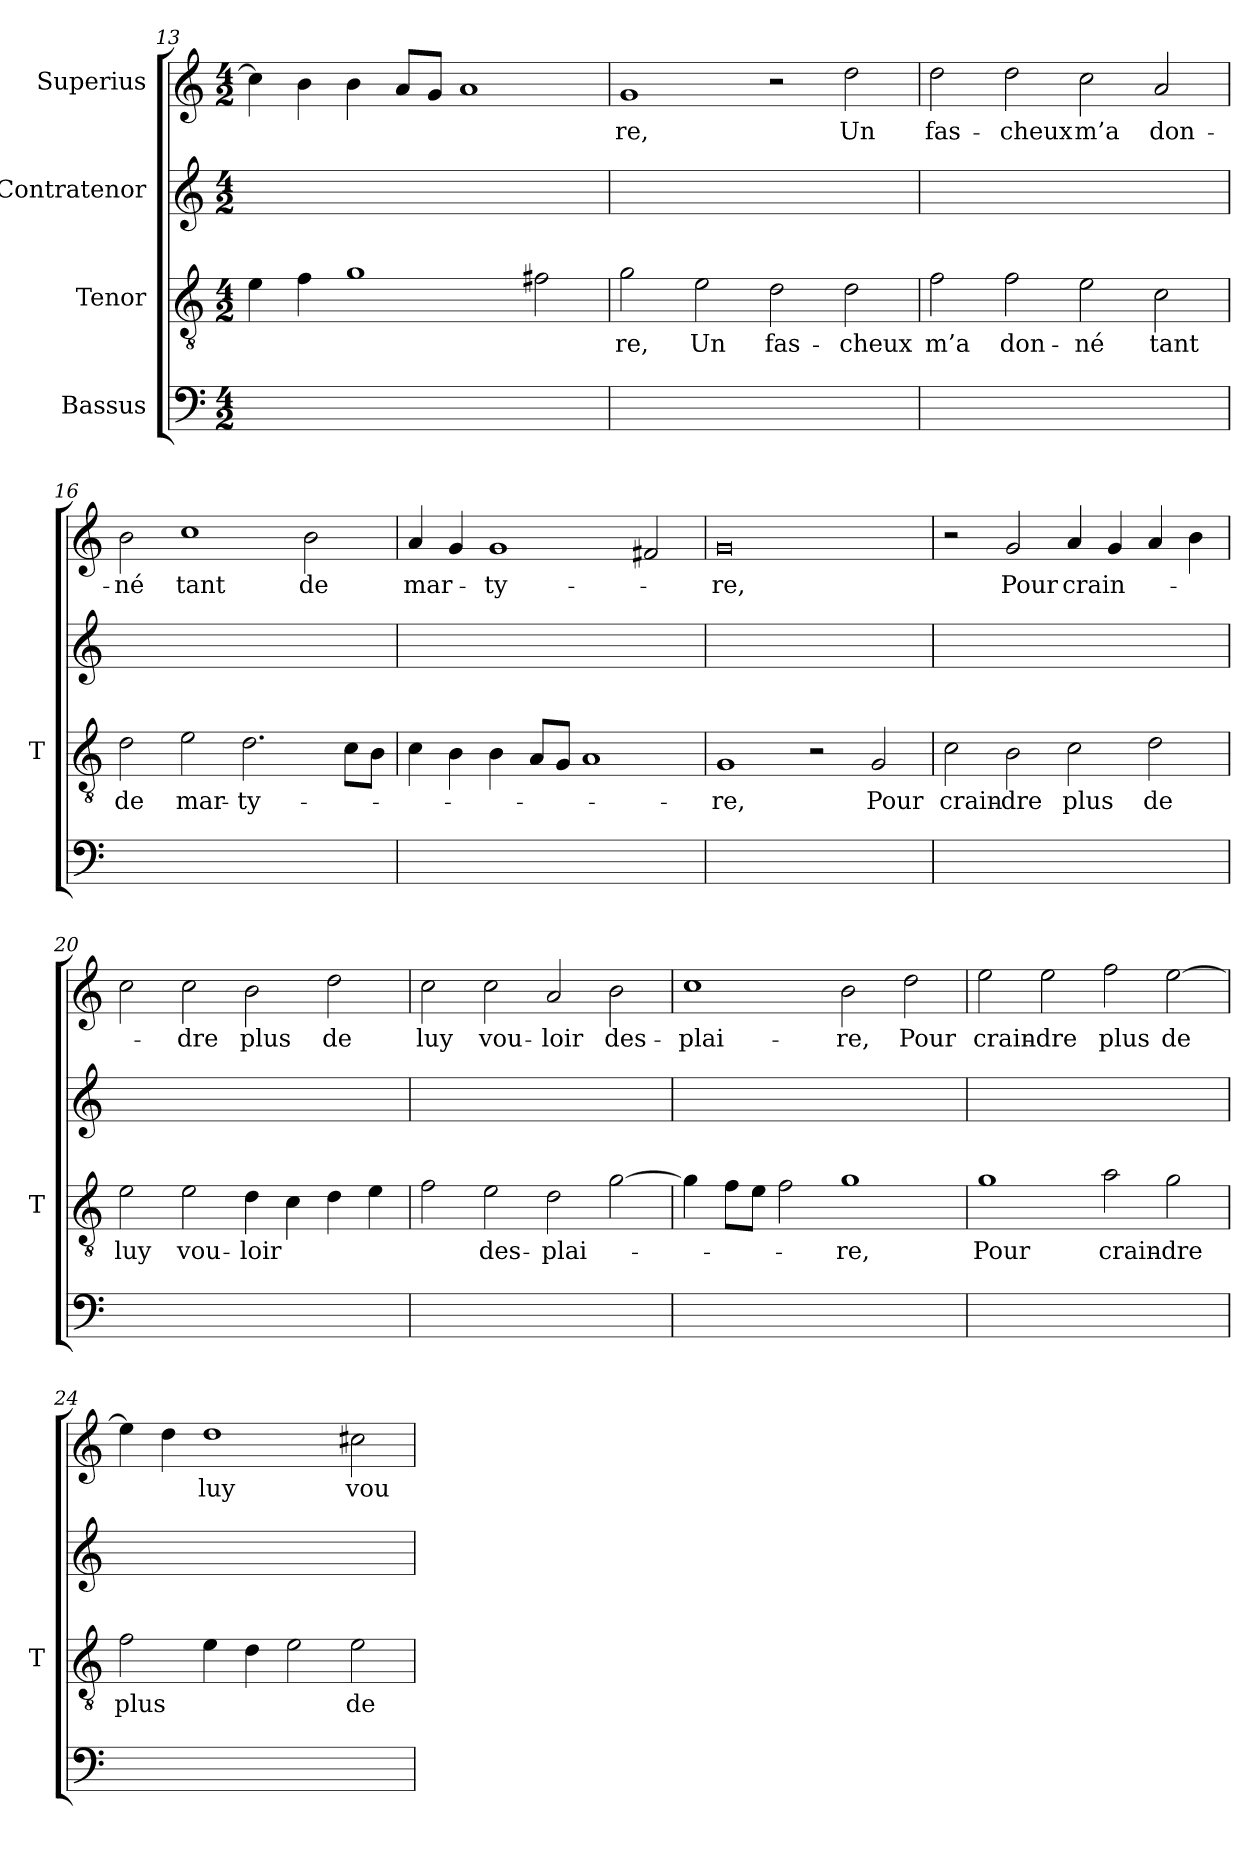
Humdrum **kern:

**kern	**kern	**text	**kern	**kern	**text
*part4	*part3	*part3	*part2	*part1	*part1
*staff4	*staff3	*staff3	*staff2	*staff1	*staff1
*I"Bassus	*I"Tenor	*	*I"Contratenor	*I"Superius	*
*	*I'T	*	*	*	*
*clefF4	*clefGv2	*	*clefG2	*clefG2	*
*k[]	*k[]	*	*k[]	*k[]	*
*M4/2	*M4/2	*	*M4/2	*M4/2	*
=13	=13	=13	=13	=13	=13
0ryy	4e	.	0ryy	4cc]	.
.	4f	.	.	4b	.
.	1g	.	.	4b	.
.	.	.	.	8aL	.
.	.	.	.	8gJ	.
.	.	.	.	1a	.
.	2f#X	.	.	.	.
=14	=14	=14	=14	=14	=14
0ryy	2g	-re,	0ryy	1g	-re,
.	2e	-Un	.	.	.
.	2d	fas-	.	2r	.
.	2d	-cheux	.	2dd	-Un
=15	=15	=15	=15	=15	=15
0ryy	2f	-m’a	0ryy	2dd	fas-
.	2f	don-	.	2dd	-cheux
.	2e	-né	.	2cc	-m’a
.	2c	-tant	.	2a	don-
=16	=16	=16	=16	=16	=16
0ryy	2d	-de	0ryy	2b	-né
.	2e	mar-	.	1cc	-tant
.	2.d	ty-	.	.	.
.	.	.	.	2b	-de
.	8cL	.	.	.	.
.	8BJ	.	.	.	.
=17	=17	=17	=17	=17	=17
0ryy	4c	.	0ryy	4a	mar-
.	4B	.	.	4g	.
.	4B	.	.	1g	ty-
.	8AL	.	.	.	.
.	8GJ	.	.	.	.
.	1A	.	.	.	.
.	.	.	.	2f#X	.
=18	=18	=18	=18	=18	=18
0ryy	1G	-re,	0ryy	0g	-re,
.	2r	.	.	.	.
.	2G	-Pour	.	.	.
=19	=19	=19	=19	=19	=19
0ryy	2c	crain-	0ryy	2r	.
.	2B	-dre	.	2g	-Pour
.	2c	-plus	.	4a	crain-
.	.	.	.	4g	.
.	2d	-de	.	4a	.
.	.	.	.	4b	.
=20	=20	=20	=20	=20	=20
0ryy	2e	-luy	0ryy	2cc	.
.	2e	vou-	.	2cc	-dre
.	4d	-loir	.	2b	-plus
.	4c	.	.	.	.
.	4d	.	.	2dd	-de
.	4e	.	.	.	.
=21	=21	=21	=21	=21	=21
0ryy	2f	.	0ryy	2cc	-luy
.	2e	des-	.	2cc	vou-
.	2d	plai-	.	2a	-loir
.	[2g	.	.	2b	des-
=22	=22	=22	=22	=22	=22
0ryy	4g]	.	0ryy	1cc	plai-
.	8fL	.	.	.	.
.	8eJ	.	.	.	.
.	2f	.	.	.	.
.	1g	-re,	.	2b	-re,
.	.	.	.	2dd	-Pour
=23	=23	=23	=23	=23	=23
0ryy	1g	-Pour	0ryy	2ee	crain-
.	.	.	.	2ee	-dre
.	2a	crain-	.	2ff	-plus
.	2g	-dre	.	[2ee	-de
=24	=24	=24	=24	=24	=24
0ryy	2f	-plus	0ryy	4ee]	.
.	.	.	.	4dd	.
.	4e	.	.	1dd	-luy
.	4d	.	.	.	.
.	2e	.	.	.	.
.	2e	-de	.	2cc#X	vou-
=	=	=	=	=	=
*-	*-	*-	*-	*-	*-
